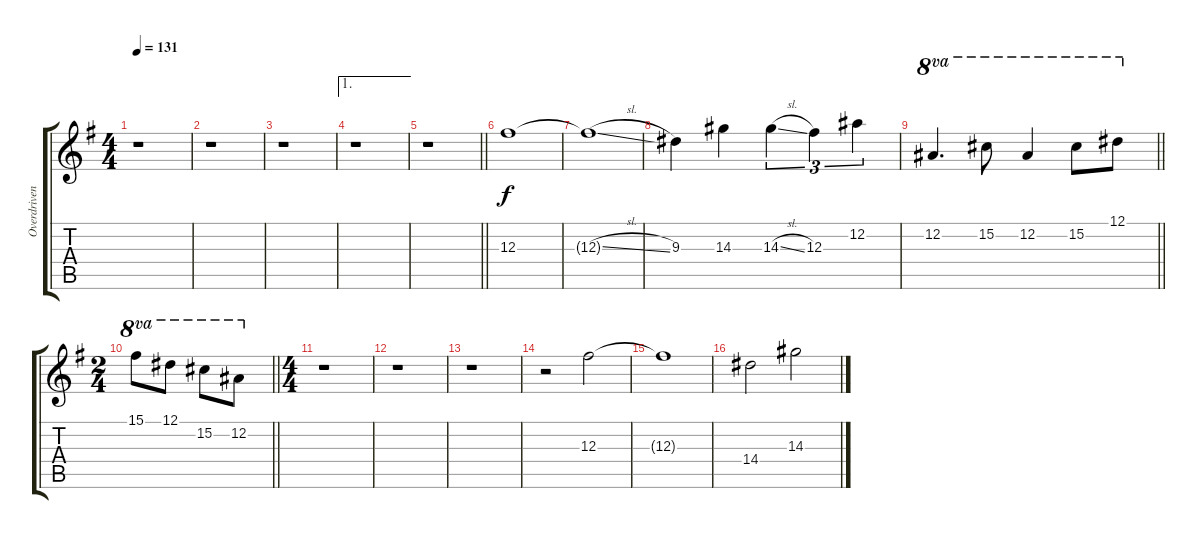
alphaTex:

\track ("Overdriven" "Overdriven") {instrument overdrivenguitar}
\staff {score tabs}
\tuning (Eb4 Bb3 Gb3 Db3 Ab2 Eb2) {hide}
\ts (4 4)
\tempo 131
\clef g2
\ks g
r.1{dy f} |
r.1 |
r.1 |
\ae 1
r.1 |
\barLineRight lightlight
r.1 |
12.3.1 |
12.3{sl t}.1 |
9.3.4 14.3.4 14.3{sl}.4{tu (3 2)} 12.3.4{tu (3 2)} 12.2.4{tu (3 2)} |
\barLineRight lightlight
12.2.4{d ot 8va} 15.2.8{ot 8va} 12.2.4{ot 8va} 15.2.8{ot 8va} 12.1.8{ot 8va} |
\ts (2 4)
\barLineRight lightlight
15.1.8{ot 8va} 12.1.8{ot 8va} 15.2.8{ot 8va} 12.2.8{ot 8va} |
\ts (4 4)
\section ("" " ")
r.1 |
r.1 |
r.1 |
r.2 12.3.2 |
12.3{t}.1 |
14.4.2 14.3.2
